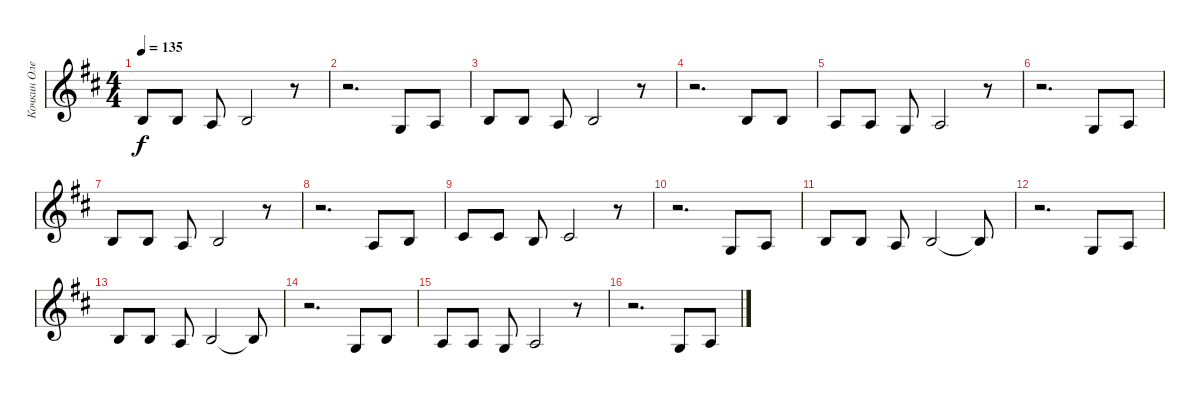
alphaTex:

\track ("Кочкин Олег" "Кочкин Оле") {instrument flute}
\staff {score}
\tuning (E4 B3 G3 D3 A2 E2) {hide}
\ts (4 4)
\tempo 135
\clef g2
\ks d
0.2.8{dy f} 0.2.8 2.3.8 0.2.2 r.8 |
r.2{d} 0.3.8 2.3.8 |
0.2.8 0.2.8 2.3.8 0.2.2 r.8 |
r.2{d} 0.2.8 0.2.8 |
2.3.8 2.3.8 0.3.8 2.3.2 r.8 |
r.2{d} 0.3.8 2.3.8 |
0.2.8 0.2.8 2.3.8 0.2.2 r.8 |
r.2{d} 2.3.8 0.2.8 |
2.2.8 2.2.8 0.2.8 2.2.2 r.8 |
r.2{d} 0.3.8 2.3.8 |
0.2.8 0.2.8 2.3.8 0.2.2 0.2{t}.8 |
r.2{d} 0.3.8 2.3.8 |
0.2.8 0.2.8 2.3.8 0.2.2 0.2{t}.8 |
r.2{d} 0.3.8 0.2.8 |
2.3.8 2.3.8 0.3.8 2.3.2 r.8 |
r.2{d} 0.3.8 2.3.8
